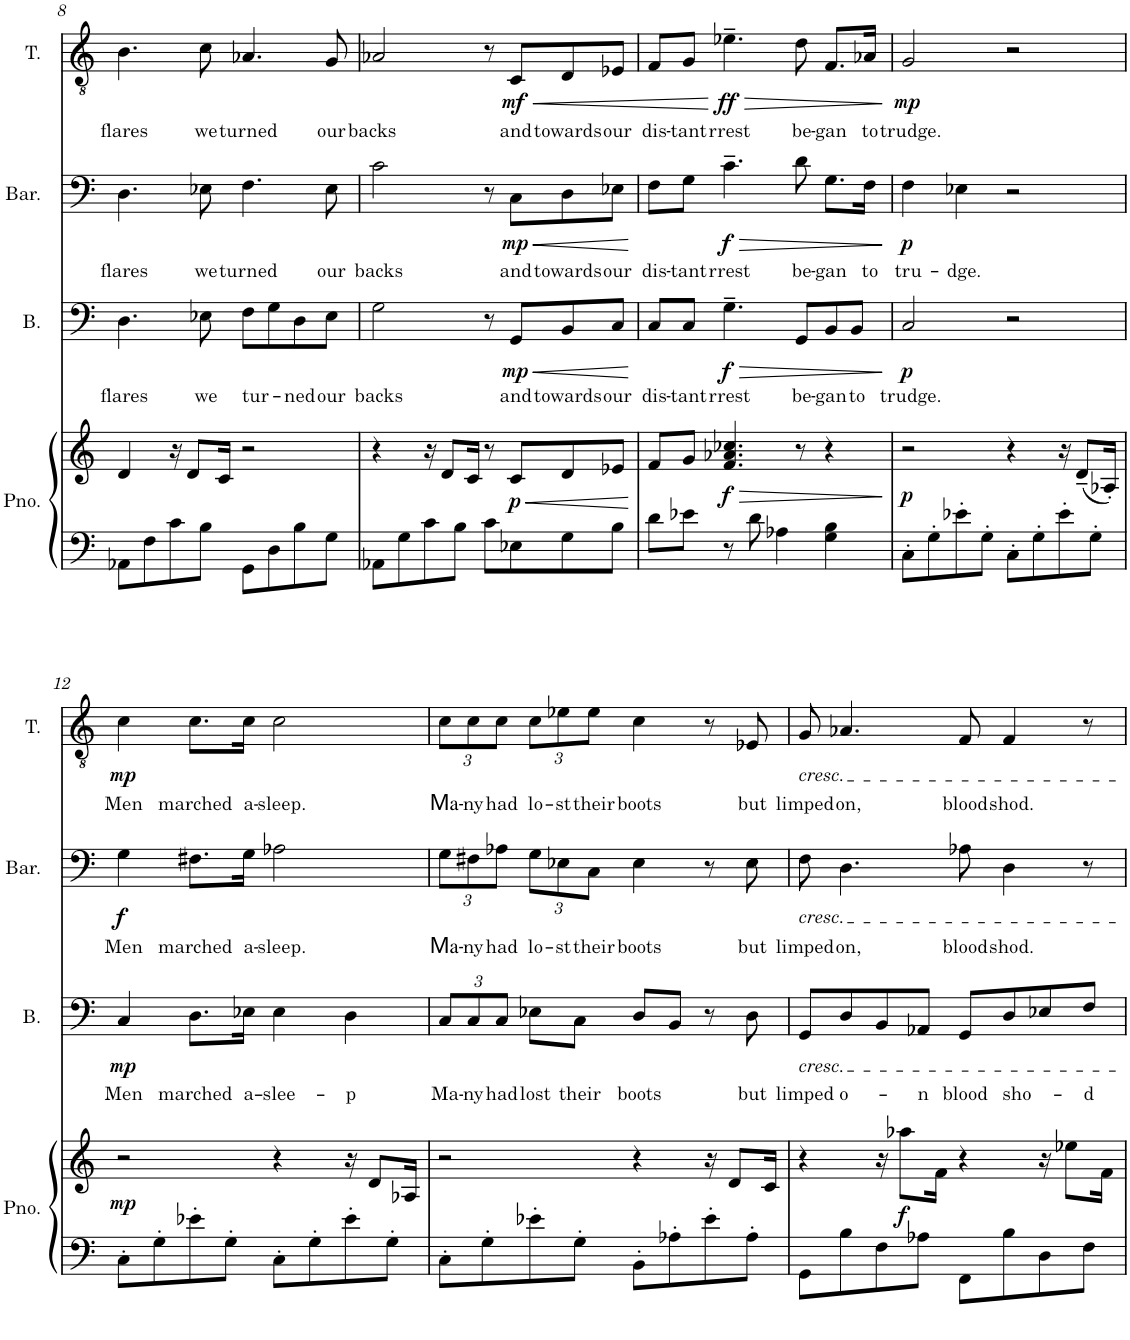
**kern	**kern	**dynam	**kern	**text	**dynam	**kern	**text	**dynam	**kern	**text	**dynam
*part4	*part4	*part4	*part3	*part3	*part3	*part2	*part2	*part2	*part1	*part1	*part1
*staff5	*staff4	*staff4/5	*staff3	*staff3	*staff3	*staff2	*staff2	*staff2	*staff1	*staff1	*staff1
*I"Piano	*	*	*I"Bass	*	*	*I"Baritone	*	*	*I"Tenor	*	*
*I'Pno.	*	*	*I'B.	*	*	*I'Bar.	*	*	*I'T.	*	*
!!LO:PB:g=z
*clefF4	*clefG2	*	*clefF4	*	*	*clefF4	*	*	*clefGv2	*	*
*k[]	*k[]	*	*k[]	*	*	*k[]	*	*	*k[]	*	*
*M4/4	*M4/4	*	*M4/4	*	*	*M4/4	*	*	*M4/4	*	*
=8	=8	=8	=8	=8	=8	=8	=8	=8	=8	=8	=8
!	!	!	!	!LO:LY:b	!	!	!LO:LY:b	!	!	!LO:LY:b	!
8AA-X\L	4d/	.	4.D\	flares	.	4.D\	flares	.	4.B\	flares	.
8F\	.	.	.	.	.	.	.	.	.	.	.
8c\	16r	.	.	.	.	.	.	.	.	.	.
.	8d/L	.	.	.	.	.	.	.	.	.	.
!	!	!	!	!LO:LY:b	!	!	!LO:LY:b	!	!	!LO:LY:b	!
8B\J	.	.	8E-X\	we	.	8E-X\	we	.	8c\	we	.
.	16c/Jk	.	.	.	.	.	.	.	.	.	.
!	!	!	!	!LO:LY:b	!	!	!LO:LY:b	!	!	!LO:LY:b	!
8GG\L	2r	.	8F\L	tur-	.	4.F\	turned	.	4.A-X/	turned	.
8D\	.	.	8G\	.	.	.	.	.	.	.	.
!	!	!	!	!LO:LY:b	!	!	!	!	!	!	!
8B\	.	.	8D\	-ned	.	.	.	.	.	.	.
!	!	!	!	!LO:LY:b	!	!	!LO:LY:b	!	!	!LO:LY:b	!
8G\J	.	.	8E-\J	our	.	8E-\	our	.	8G/	our	.
=9	=9	=9	=9	=9	=9	=9	=9	=9	=9	=9	=9
!	!	!	!	!LO:LY:b	!	!	!LO:LY:b	!	!	!LO:LY:b	!
8AA-X\L	4r	.	2G\	backs	.	2c\	backs	.	2A-X/	backs	.
8G\	.	.	.	.	.	.	.	.	.	.	.
8c\	16r	.	.	.	.	.	.	.	.	.	.
.	8d/L	.	.	.	.	.	.	.	.	.	.
8B\J	.	.	.	.	.	.	.	.	.	.	.
.	16c/Jk	.	.	.	.	.	.	.	.	.	.
8c\L	8r	.	8r	.	.	8r	.	.	8r	.	.
!	!	!LO:HP:b	!	!LO:LY:b	!LO:HP:b	!	!LO:LY:b	!LO:HP:b	!	!LO:LY:b	!LO:HP:b
!	!	!LO:DY:n=1:b	!	!	!LO:DY:n=1:b	!	!	!LO:DY:n=1:b	!	!	!LO:DY:n=1:b
8E-X\	8c/L	< p	8GG/L	and	< mp	8C\L	and	< mp	8C/L	and	< mf
!	!	!	!	!LO:LY:b	!	!	!LO:LY:b	!	!	!LO:LY:b	!
8G\	8d/	.	8BB/	towards	.	8D\	towards	.	8D/	towards	.
!	!	!	!	!LO:LY:b	!	!	!LO:LY:b	!	!	!LO:LY:b	!
8B\J	8e-X/J	.	8C/J	our	.	8E-X\J	our	.	8E-X/J	our	.
.	.	[	.	.	[	.	.	[	.	.	.
=10	=10	=10	=10	=10	=10	=10	=10	=10	=10	=10	=10
!	!	!	!	!LO:LY:b	!	!	!LO:LY:b	!	!	!LO:LY:b	!
8d\L	8f/L	.	8C/L	dis-	.	8F\L	dis-	.	8F/L	dis-	.
!	!	!	!	!LO:LY:b	!	!	!LO:LY:b	!	!	!LO:LY:b	!
8e-X\J	8g/J	.	8C/J	-tant	.	8G\J	-tant	.	8G/J	-tant	.
!	!	!LO:HP:b	!	!LO:LY:b	!LO:HP:b	!	!LO:LY:b	!LO:HP:b	!	!LO:LY:b	!LO:HP:n=1:b
!	!	!LO:DY:n=1:b	!	!	!LO:DY:n=1:b	!	!	!LO:DY:n=1:b	!	!	!LO:DY:n=1:b
8r	4.f/ 4.a-X/ 4.cc-X/	> f	4.G~\	rrest	> f	4.c~\	rrest	> f	4.e-X~\	rrest	[ > ff
8d\	.	.	.	.	.	.	.	.	.	.	.
4A-X\	.	.	.	.	.	.	.	.	.	.	.
!	!	!	!	!LO:LY:b	!	!	!LO:LY:b	!	!	!LO:LY:b	!
.	8r	.	8GG/L	be-	.	8d\	be-	.	8d\	be-	.
!	!	!	!	!LO:LY:b	!	!	!LO:LY:b	!	!	!LO:LY:b	!
4G\ 4B\	4r	.	8BB/	-gan	.	8.G\L	-gan	.	8.F/L	-gan	.
!	!	!	!	!LO:LY:b	!	!	!	!	!	!	!
.	.	.	8BB/J	to	.	.	.	.	.	.	.
!	!	!	!	!	!	!	!LO:LY:b	!	!	!LO:LY:b	!
.	.	.	.	.	.	16F\Jk	to	.	16A-X/Jk	to	.
.	.	]	.	.	]	.	.	]	.	.	]
=11	=11	=11	=11	=11	=11	=11	=11	=11	=11	=11	=11
!	!	!LO:DY:b	!	!LO:LY:b	!LO:DY:b	!	!LO:LY:b	!LO:DY:b	!	!LO:LY:b	!LO:DY:b
8C'\L	2r	p	2C/	trudge.	p	4F\	tru-	p	2G/	trudge.	mp
8G'\	.	.	.	.	.	.	.	.	.	.	.
!	!	!	!	!	!	!	!LO:LY:b	!	!	!	!
8e-X'\	.	.	.	.	.	4E-X\	-dge.	.	.	.	.
8G'\J	.	.	.	.	.	.	.	.	.	.	.
8C'\L	4r	.	2r	.	.	2r	.	.	2r	.	.
8G'\	.	.	.	.	.	.	.	.	.	.	.
8e-'\	16r	.	.	.	.	.	.	.	.	.	.
.	(8d~/L	.	.	.	.	.	.	.	.	.	.
8G'\J	.	.	.	.	.	.	.	.	.	.	.
.	16A-X'/Jk)	.	.	.	.	.	.	.	.	.	.
!!LO:LB:g=z
=12	=12	=12	=12	=12	=12	=12	=12	=12	=12	=12	=12
!	!	!LO:DY:b	!	!LO:LY:b	!LO:DY:b	!	!LO:LY:b	!LO:DY:b	!	!LO:LY:b	!LO:DY:b
8C'\L	2r	mp	4C/	Men	mp	4G\	Men	f	4c\	Men	mp
8G'\	.	.	.	.	.	.	.	.	.	.	.
!	!	!	!	!LO:LY:b	!	!	!LO:LY:b	!	!	!LO:LY:b	!
8e-X'\	.	.	8.D\L	marched	.	8.F#X\L	marched	.	8.c\L	marched	.
8G'\J	.	.	.	.	.	.	.	.	.	.	.
!	!	!	!	!LO:LY:b	!	!	!LO:LY:b	!	!	!LO:LY:b	!
.	.	.	16E-X\Jk	a-	.	16G\Jk	a-	.	16c\Jk	a-	.
!	!	!	!	!LO:LY:b	!	!	!LO:LY:b	!	!	!LO:LY:b	!
8C'\L	4r	.	4E-\	-slee-	.	2A-X\	-sleep.	.	2c\	-sleep.	.
8G'\	.	.	.	.	.	.	.	.	.	.	.
!	!	!	!	!LO:LY:b	!	!	!	!	!	!	!
8e-'\	16r	.	4D\	-p	.	.	.	.	.	.	.
.	8d/L	.	.	.	.	.	.	.	.	.	.
8G'\J	.	.	.	.	.	.	.	.	.	.	.
.	16A-X/Jk	.	.	.	.	.	.	.	.	.	.
=13	=13	=13	=13	=13	=13	=13	=13	=13	=13	=13	=13
*	*	*	*Xbrackettup	*	*	*	*	*	*	*	*
!	!	!	!	!LO:LY:b	!	!	!	!	!	!	!
*	*	*	*	*	*	*Xbrackettup	*	*	*	*	*
!	!	!	!	!	!	!	!LO:LY:b	!	!	!	!
*	*	*	*	*	*	*	*	*	*Xbrackettup	*	*
!	!	!	!	!	!	!	!	!	!	!LO:LY:b	!
8C'\L	2r	.	12C/L	Ma-	.	12G\L	M a	.	12c\L	M a	.
!	!	!	!	!LO:LY:b	!	!	!LO:LY:b	!	!	!LO:LY:b	!
.	.	.	12C/	-ny	.	12F#X\	-ny	.	12c\	-ny	.
8G'\	.	.	.	.	.	.	.	.	.	.	.
!	!	!	!	!LO:LY:b	!	!	!LO:LY:b	!	!	!LO:LY:b	!
.	.	.	12C/J	had	.	12A-X\J	had	.	12c\J	had	.
!	!	!	!	!LO:LY:b	!	!	!LO:LY:b	!	!	!LO:LY:b	!
8e-X'\	.	.	8E-X\L	lost	.	12G\L	lo-	.	12c\L	lo-	.
!	!	!	!	!	!	!	!LO:LY:b	!	!	!LO:LY:b	!
.	.	.	.	.	.	12E-X\	-st	.	12e-X\	-st	.
!	!	!	!	!LO:LY:b	!	!	!	!	!	!	!
8G'\J	.	.	8C\J	their	.	.	.	.	.	.	.
!	!	!	!	!	!	!	!LO:LY:b	!	!	!LO:LY:b	!
.	.	.	.	.	.	12C\J	their	.	12e-\J	their	.
!	!	!	!	!LO:LY:b	!	!	!LO:LY:b	!	!	!LO:LY:b	!
8BB'\L	4r	.	8D/L	boots	.	4E-\	boots	.	4c\	boots	.
8A-X'\	.	.	8BB/J	.	.	.	.	.	.	.	.
8e-'\	16r	.	8r	.	.	8r	.	.	8r	.	.
.	8d/L	.	.	.	.	.	.	.	.	.	.
!	!	!	!	!LO:LY:b	!	!	!LO:LY:b	!	!	!LO:LY:b	!
8A-'\J	.	.	8D\	but	.	8E-\	but	.	8E-X/	but	.
.	16c/Jk	.	.	.	.	.	.	.	.	.	.
=14	=14	=14	=14	=14	=14	=14	=14	=14	=14	=14	=14
!	!	!	!	!	!	!	!	!	!LO:TX:b:i:t=cresc.	!	!
!	!	!	!	!	!	!LO:TX:b:i:t=cresc.	!	!	!	!	!
!	!	!	!LO:TX:b:i:t=cresc.	!	!	!	!	!	!	!	!
!	!	!	!	!LO:LY:b	!	!	!LO:LY:b	!	!	!LO:LY:b	!
8GG\L	4r	.	8GG/L	limped	.	8F\	limped	.	8G/	limped	.
!	!	!	!	!LO:LY:b	!	!	!LO:LY:b	!	!	!LO:LY:b	!
8B\	.	.	8D/	o-	.	4.D\	on,	.	4.A-X/	on,	.
8F\	16r	.	8BB/	.	.	.	.	.	.	.	.
!	!	!LO:DY:b	!	!	!	!	!	!	!	!	!
.	8aa-X\L	f	.	.	.	.	.	.	.	.	.
!	!	!	!	!LO:LY:b	!	!	!	!	!	!	!
8A-X\J	.	.	8AA-X/J	-n	.	.	.	.	.	.	.
.	16f\Jk	.	.	.	.	.	.	.	.	.	.
!	!	!	!	!LO:LY:b	!	!	!LO:LY:b	!	!	!LO:LY:b	!
8FF\L	4r	.	8GG/L	blood	.	8A-X\	blood	.	8F/	blood	.
!	!	!	!	!LO:LY:b	!	!	!LO:LY:b	!	!	!LO:LY:b	!
8B\	.	.	8D/	sho-	.	4D\	shod.	.	4F/	shod.	.
8D\	16r	.	8E-X/	.	.	.	.	.	.	.	.
.	8ee-X\L	.	.	.	.	.	.	.	.	.	.
!	!	!	!	!LO:LY:b	!	!	!	!	!	!	!
8F\J	.	.	8F/J	-d	.	8r	.	.	8r	.	.
.	16f\Jk	.	.	.	.	.	.	.	.	.	.
=	=	=	=	=	=	=	=	=	=	=	=
*-	*-	*-	*-	*-	*-	*-	*-	*-	*-	*-	*-
